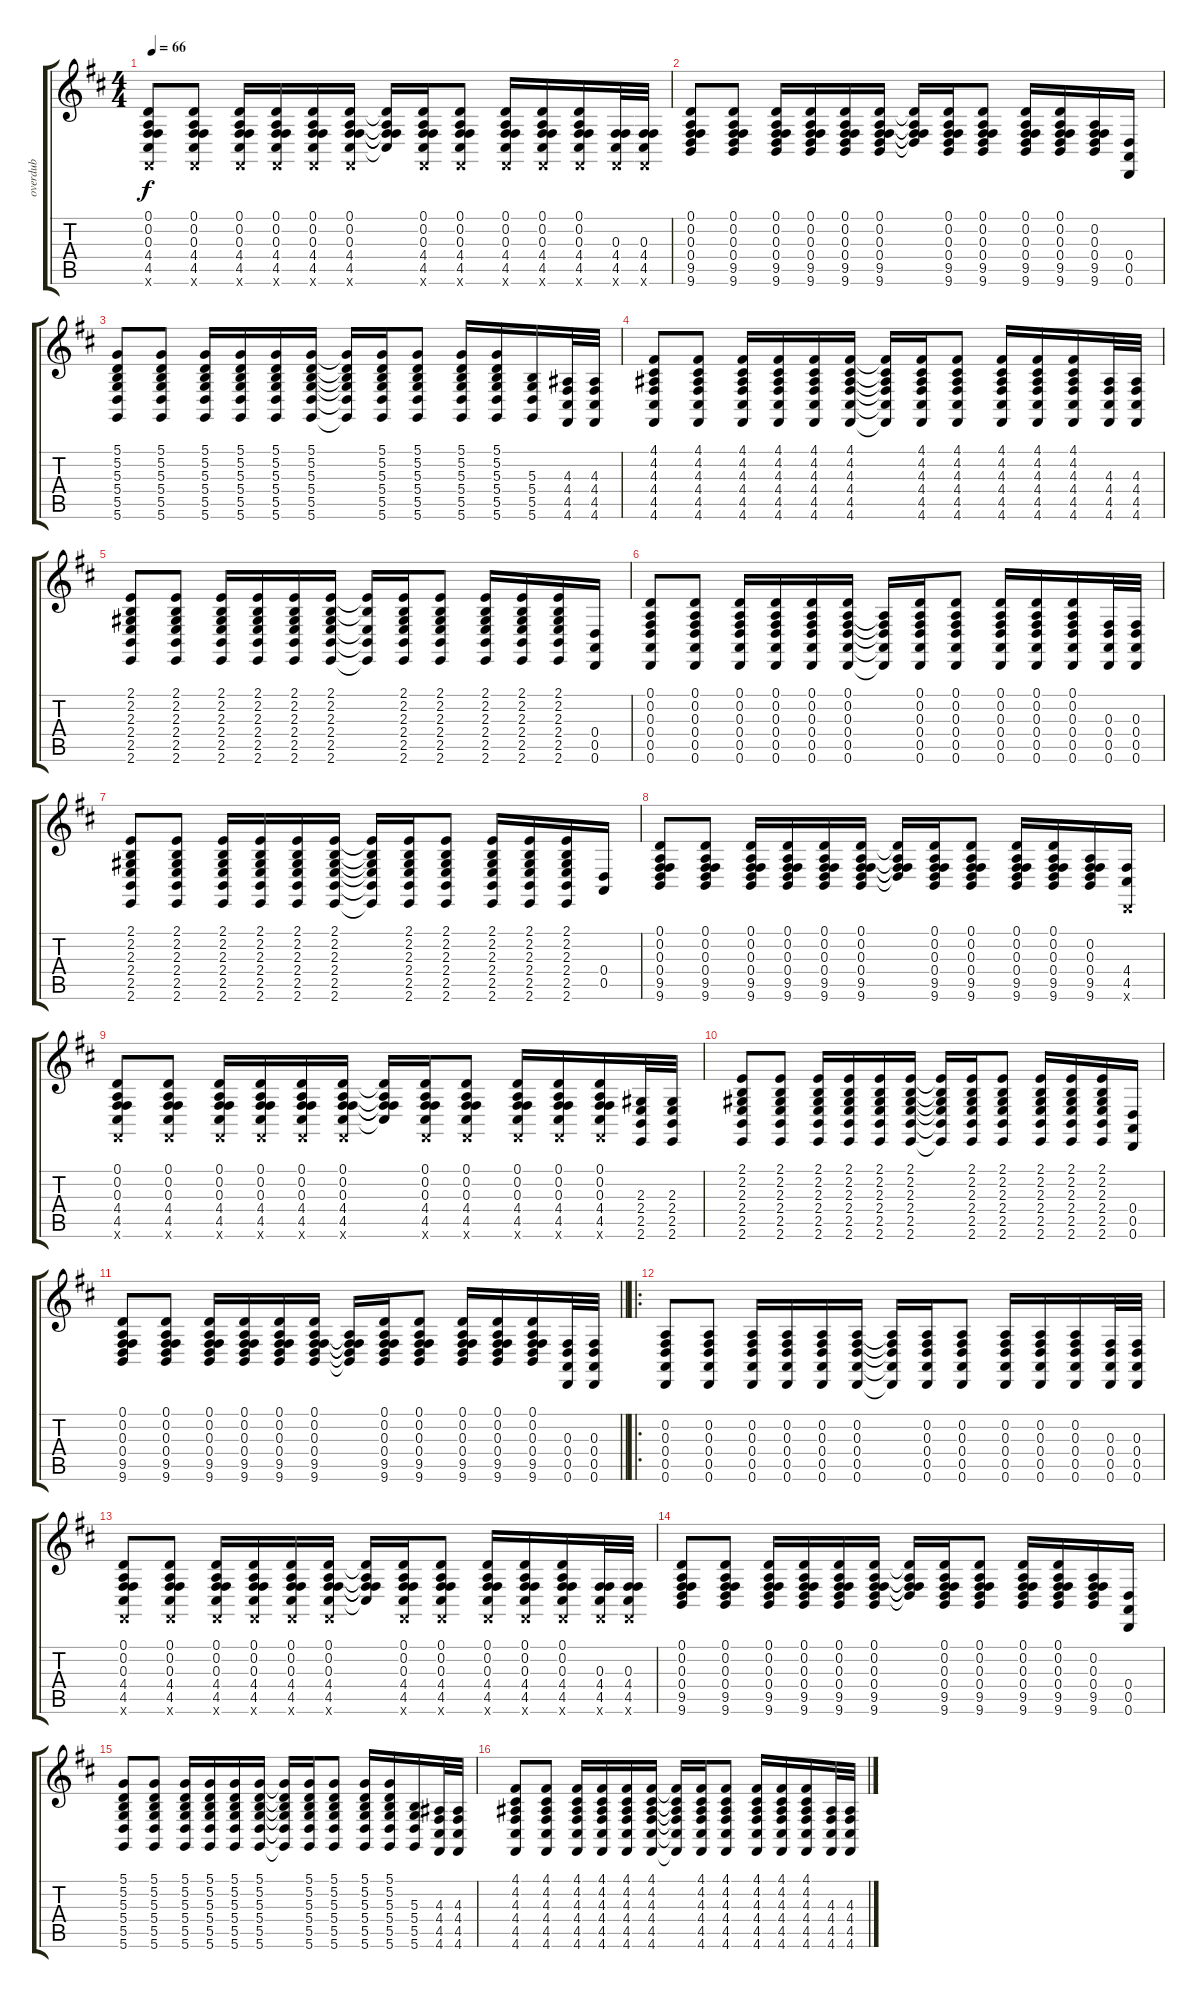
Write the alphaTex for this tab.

\track ("overdub" "overdub") {instrument tuba}
\staff {score tabs}
\tuning (D4 A3 Gb3 D3 A2 D2) {hide}
\ts (4 4)
\tempo 66
\clef g2
\ks d
(0.1 0.2 0.3 4.4 4.5 4.6{x}).8{dy f} (0.1 0.2 0.3 4.4 4.5 4.6{x}).8 (0.1 0.2 0.3 4.4 4.5 4.6{x}).16 (0.1 0.2 0.3 4.4 4.5 4.6{x}).16 (0.1 0.2 0.3 4.4 4.5 4.6{x}).16 (0.1 0.2 0.3 4.4 4.5 4.6{x}).16 (0.1{t} 0.2{t} 0.3{t} 4.4{t} 4.5{t}).16 (0.1 0.2 0.3 4.4 4.5 4.6{x}).16 (0.1 0.2 0.3 4.4 4.5 4.6{x}).8 (0.1 0.2 0.3 4.4 4.5 4.6{x}).16 (0.1 0.2 0.3 4.4 4.5 4.6{x}).16 (0.1 0.2 0.3 4.4 4.5 4.6{x}).16 (0.3 4.4 4.5 4.6{x}).32 (0.3 4.4 4.5 4.6{x}).32 |
(0.1 0.2 0.3 0.4 9.5 9.6).8 (0.1 0.2 0.3 0.4 9.5 9.6).8 (0.1 0.2 0.3 0.4 9.5 9.6).16 (0.1 0.2 0.3 0.4 9.5 9.6).16 (0.1 0.2 0.3 0.4 9.5 9.6).16 (0.1 0.2 0.3 0.4 9.5 9.6).16 (0.1{t} 0.2{t} 0.3{t} 0.4{t} 9.5{t}).16 (0.1 0.2 0.3 0.4 9.5 9.6).16 (0.1 0.2 0.3 0.4 9.5 9.6).8 (0.1 0.2 0.3 0.4 9.5 9.6).16 (0.1 0.2 0.3 0.4 9.5 9.6).16 (0.2 0.3 0.4 9.5 9.6).16 (0.4 0.5 0.6).16 |
(5.1 5.2 5.3 5.4 5.5 5.6).8 (5.1 5.2 5.3 5.4 5.5 5.6).8 (5.1 5.2 5.3 5.4 5.5 5.6).16 (5.1 5.2 5.3 5.4 5.5 5.6).16 (5.1 5.2 5.3 5.4 5.5 5.6).16 (5.1 5.2 5.3 5.4 5.5 5.6).16 (5.1{t} 5.2{t} 5.3{t} 5.4{t} 5.5{t} 5.6{t}).16 (5.1 5.2 5.3 5.4 5.5 5.6).16 (5.1 5.2 5.3 5.4 5.5 5.6).8 (5.1 5.2 5.3 5.4 5.5 5.6).16 (5.1 5.2 5.3 5.4 5.5 5.6).16 (5.3 5.4 5.5 5.6).16 (4.3 4.4 4.5 4.6).32 (4.3 4.4 4.5 4.6).32 |
(4.1 4.2 4.3 4.4 4.5 4.6).8 (4.1 4.2 4.3 4.4 4.5 4.6).8 (4.1 4.2 4.3 4.4 4.5 4.6).16 (4.1 4.2 4.3 4.4 4.5 4.6).16 (4.1 4.2 4.3 4.4 4.5 4.6).16 (4.1 4.2 4.3 4.4 4.5 4.6).16 (4.1{t} 4.2{t} 4.3{t} 4.4{t} 4.5{t} 4.6{t}).16 (4.1 4.2 4.3 4.4 4.5 4.6).16 (4.1 4.2 4.3 4.4 4.5 4.6).8 (4.1 4.2 4.3 4.4 4.5 4.6).16 (4.1 4.2 4.3 4.4 4.5 4.6).16 (4.1 4.2 4.3 4.4 4.5 4.6).16 (4.3 4.4 4.5 4.6).32 (4.3 4.4 4.5 4.6).32 |
(2.1 2.2 2.3 2.4 2.5 2.6).8 (2.1 2.2 2.3 2.4 2.5 2.6).8 (2.1 2.2 2.3 2.4 2.5 2.6).16 (2.1 2.2 2.3 2.4 2.5 2.6).16 (2.1 2.2 2.3 2.4 2.5 2.6).16 (2.1 2.2 2.3 2.4 2.5 2.6).16 (2.1{t} 2.2{t} 2.4{t} 2.5{t} 2.6{t}).16 (2.1 2.2 2.3 2.4 2.5 2.6).16 (2.1 2.2 2.3 2.4 2.5 2.6).8 (2.1 2.2 2.3 2.4 2.5 2.6).16 (2.1 2.2 2.3 2.4 2.5 2.6).16 (2.1 2.2 2.3 2.4 2.5 2.6).16 (0.4 0.5 0.6).16 |
(0.1 0.2 0.3 0.4 0.5 0.6).8 (0.1 0.2 0.3 0.4 0.5 0.6).8 (0.1 0.2 0.3 0.4 0.5 0.6).16 (0.1 0.2 0.3 0.4 0.5 0.6).16 (0.1 0.2 0.3 0.4 0.5 0.6).16 (0.1 0.2 0.3 0.4 0.5 0.6).16 (0.2{t} 0.3{t} 0.4{t} 0.5{t} 0.6{t}).16 (0.1 0.2 0.3 0.4 0.5 0.6).16 (0.1 0.2 0.3 0.4 0.5 0.6).8 (0.1 0.2 0.3 0.4 0.5 0.6).16 (0.1 0.2 0.3 0.4 0.5 0.6).16 (0.1 0.2 0.3 0.4 0.5 0.6).16 (0.3 0.4 0.5 0.6).32 (0.3 0.4 0.5 0.6).32 |
(2.1 2.2 2.3 2.4 2.5 2.6).8 (2.1 2.2 2.3 2.4 2.5 2.6).8 (2.1 2.2 2.3 2.4 2.5 2.6).16 (2.1 2.2 2.3 2.4 2.5 2.6).16 (2.1 2.2 2.3 2.4 2.5 2.6).16 (2.1 2.2 2.3 2.4 2.5 2.6).16 (2.1{t} 2.2{t} 2.3{t} 2.4{t} 2.5{t} 2.6{t}).16 (2.1 2.2 2.3 2.4 2.5 2.6).16 (2.1 2.2 2.3 2.4 2.5 2.6).8 (2.1 2.2 2.3 2.4 2.5 2.6).16 (2.1 2.2 2.3 2.4 2.5 2.6).16 (2.1 2.2 2.3 2.4 2.5 2.6).16 (0.4 0.5).16 |
(0.1 0.2 0.3 0.4 9.5 9.6).8 (0.1 0.2 0.3 0.4 9.5 9.6).8 (0.1 0.2 0.3 0.4 9.5 9.6).16 (0.1 0.2 0.3 0.4 9.5 9.6).16 (0.1 0.2 0.3 0.4 9.5 9.6).16 (0.1 0.2 0.3 0.4 9.5 9.6).16 (0.1{t} 0.2{t} 0.3{t} 0.4{t} 9.5{t}).16 (0.1 0.2 0.3 0.4 9.5 9.6).16 (0.1 0.2 0.3 0.4 9.5 9.6).8 (0.1 0.2 0.3 0.4 9.5 9.6).16 (0.1 0.2 0.3 0.4 9.5 9.6).16 (0.2 0.3 0.4 9.5 9.6).16 (4.4 4.5 0.6{x}).16 |
(0.1 0.2 0.3 4.4 4.5 4.6{x}).8 (0.1 0.2 0.3 4.4 4.5 4.6{x}).8 (0.1 0.2 0.3 4.4 4.5 4.6{x}).16 (0.1 0.2 0.3 4.4 4.5 4.6{x}).16 (0.1 0.2 0.3 4.4 4.5 4.6{x}).16 (0.1 0.2 0.3 4.4 4.5 4.6{x}).16 (0.1{t} 0.2{t} 0.3{t} 4.4{t} 4.5{t}).16 (0.1 0.2 0.3 4.4 4.5 4.6{x}).16 (0.1 0.2 0.3 4.4 4.5 4.6{x}).8 (0.1 0.2 0.3 4.4 4.5 4.6{x}).16 (0.1 0.2 0.3 4.4 4.5 4.6{x}).16 (0.1 0.2 0.3 4.4 4.5 4.6{x}).16 (2.3 2.4 2.5 2.6).32 (2.3 2.4 2.5 2.6).32 |
(2.1 2.2 2.3 2.4 2.5 2.6).8 (2.1 2.2 2.3 2.4 2.5 2.6).8 (2.1 2.2 2.3 2.4 2.5 2.6).16 (2.1 2.2 2.3 2.4 2.5 2.6).16 (2.1 2.2 2.3 2.4 2.5 2.6).16 (2.1 2.2 2.3 2.4 2.5 2.6).16 (2.1{t} 2.2{t} 2.3{t} 2.4{t} 2.5{t} 2.6{t}).16 (2.1 2.2 2.3 2.4 2.5 2.6).16 (2.1 2.2 2.3 2.4 2.5 2.6).8 (2.1 2.2 2.3 2.4 2.5 2.6).16 (2.1 2.2 2.3 2.4 2.5 2.6).16 (2.1 2.2 2.3 2.4 2.5 2.6).16 (0.4 0.5 0.6).16 |
\barLineRight lightlight
(0.1 0.2 0.3 0.4 9.5 9.6).8 (0.1 0.2 0.3 0.4 9.5 9.6).8 (0.1 0.2 0.3 0.4 9.5 9.6).16 (0.1 0.2 0.3 0.4 9.5 9.6).16 (0.1 0.2 0.3 0.4 9.5 9.6).16 (0.1 0.2 0.3 0.4 9.5 9.6).16 (0.2{t} 0.3{t} 0.4{t} 9.5{t} 9.6{t}).16 (0.1 0.2 0.3 0.4 9.5 9.6).16 (0.1 0.2 0.3 0.4 9.5 9.6).8 (0.1 0.2 0.3 0.4 9.5 9.6).16 (0.1 0.2 0.3 0.4 9.5 9.6).16 (0.1 0.2 0.3 0.4 9.5 9.6).16 (0.3 0.4 0.5 0.6).32 (0.3 0.4 0.5 0.6).32 |
\ro
(0.2 0.3 0.4 0.5 0.6).8 (0.2 0.3 0.4 0.5 0.6).8 (0.2 0.3 0.4 0.5 0.6).16 (0.2 0.3 0.4 0.5 0.6).16 (0.2 0.3 0.4 0.5 0.6).16 (0.2 0.3 0.4 0.5 0.6).16 (0.2{t} 0.3{t} 0.4{t} 0.5{t} 0.6{t}).16 (0.2 0.3 0.4 0.5 0.6).16 (0.2 0.3 0.4 0.5 0.6).8 (0.2 0.3 0.4 0.5 0.6).16 (0.2 0.3 0.4 0.5 0.6).16 (0.2 0.3 0.4 0.5 0.6).16 (0.3 0.4 0.5 0.6).32 (0.3 0.4 0.5 0.6).32 |
(0.1 0.2 0.3 4.4 4.5 4.6{x}).8 (0.1 0.2 0.3 4.4 4.5 4.6{x}).8 (0.1 0.2 0.3 4.4 4.5 4.6{x}).16 (0.1 0.2 0.3 4.4 4.5 4.6{x}).16 (0.1 0.2 0.3 4.4 4.5 4.6{x}).16 (0.1 0.2 0.3 4.4 4.5 4.6{x}).16 (0.1{t} 0.2{t} 0.3{t} 4.4{t} 4.5{t}).16 (0.1 0.2 0.3 4.4 4.5 4.6{x}).16 (0.1 0.2 0.3 4.4 4.5 4.6{x}).8 (0.1 0.2 0.3 4.4 4.5 4.6{x}).16 (0.1 0.2 0.3 4.4 4.5 4.6{x}).16 (0.1 0.2 0.3 4.4 4.5 4.6{x}).16 (0.3 4.4 4.5 4.6{x}).32 (0.3 4.4 4.5 4.6{x}).32 |
(0.1 0.2 0.3 0.4 9.5 9.6).8 (0.1 0.2 0.3 0.4 9.5 9.6).8 (0.1 0.2 0.3 0.4 9.5 9.6).16 (0.1 0.2 0.3 0.4 9.5 9.6).16 (0.1 0.2 0.3 0.4 9.5 9.6).16 (0.1 0.2 0.3 0.4 9.5 9.6).16 (0.1{t} 0.2{t} 0.3{t} 0.4{t} 9.5{t}).16 (0.1 0.2 0.3 0.4 9.5 9.6).16 (0.1 0.2 0.3 0.4 9.5 9.6).8 (0.1 0.2 0.3 0.4 9.5 9.6).16 (0.1 0.2 0.3 0.4 9.5 9.6).16 (0.2 0.3 0.4 9.5 9.6).16 (0.4 0.5 0.6).16 |
(5.1 5.2 5.3 5.4 5.5 5.6).8 (5.1 5.2 5.3 5.4 5.5 5.6).8 (5.1 5.2 5.3 5.4 5.5 5.6).16 (5.1 5.2 5.3 5.4 5.5 5.6).16 (5.1 5.2 5.3 5.4 5.5 5.6).16 (5.1 5.2 5.3 5.4 5.5 5.6).16 (5.1{t} 5.2{t} 5.3{t} 5.4{t} 5.5{t} 5.6{t}).16 (5.1 5.2 5.3 5.4 5.5 5.6).16 (5.1 5.2 5.3 5.4 5.5 5.6).8 (5.1 5.2 5.3 5.4 5.5 5.6).16 (5.1 5.2 5.3 5.4 5.5 5.6).16 (5.3 5.4 5.5 5.6).16 (4.3 4.4 4.5 4.6).32 (4.3 4.4 4.5 4.6).32 |
(4.1 4.2 4.3 4.4 4.5 4.6).8 (4.1 4.2 4.3 4.4 4.5 4.6).8 (4.1 4.2 4.3 4.4 4.5 4.6).16 (4.1 4.2 4.3 4.4 4.5 4.6).16 (4.1 4.2 4.3 4.4 4.5 4.6).16 (4.1 4.2 4.3 4.4 4.5 4.6).16 (4.1{t} 4.2{t} 4.3{t} 4.4{t} 4.5{t} 4.6{t}).16 (4.1 4.2 4.3 4.4 4.5 4.6).16 (4.1 4.2 4.3 4.4 4.5 4.6).8 (4.1 4.2 4.3 4.4 4.5 4.6).16 (4.1 4.2 4.3 4.4 4.5 4.6).16 (4.1 4.2 4.3 4.4 4.5 4.6).16 (4.3 4.4 4.5 4.6).32 (4.3 4.4 4.5 4.6).32
